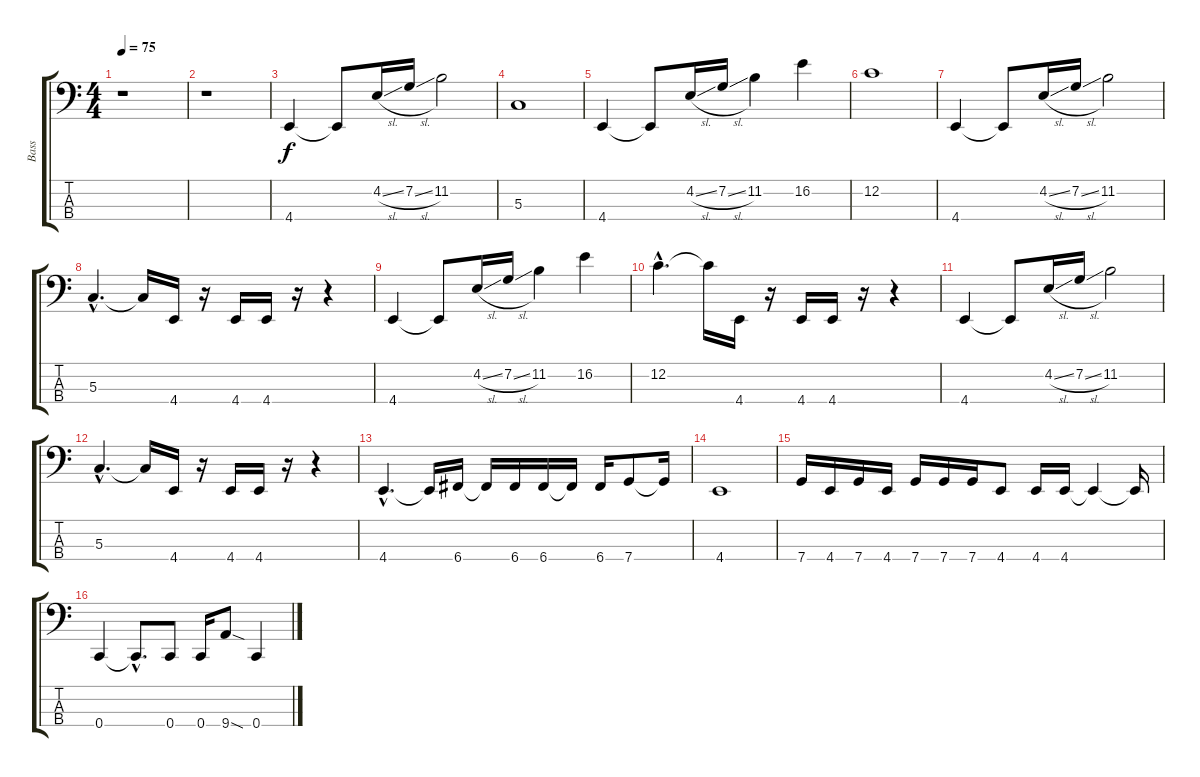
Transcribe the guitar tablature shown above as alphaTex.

\track ("Bass" "Bass") {instrument electricbasspick}
\staff {score tabs}
\tuning (F2 C2 G1 C1) {hide}
\ts (4 4)
\tempo 75
\clef f4
\ks c
r.1{dy f instrument electricbasspick} |
r.1 |
4.4.4 4.4{t}.8 4.2{sl}.16 7.2{sl}.16 11.2.2 |
5.3.1 |
4.4.4 4.4{t}.8 4.2{sl}.16 7.2{sl}.16 11.2.4 16.2.4 |
12.2.1 |
4.4.4 4.4{t}.8 4.2{sl}.16 7.2{sl}.16 11.2.2 |
5.3{hac}.4{d} 5.3{t}.16 4.4.16 r.16 4.4.16 4.4.16 r.16 r.4 |
4.4.4 4.4{t}.8 4.2{sl}.16 7.2{sl}.16 11.2.4 16.2.4 |
12.2{hac}.4{d} 12.2{t}.16 4.4.16 r.16 4.4.16 4.4.16 r.16 r.4 |
4.4.4 4.4{t}.8 4.2{sl}.16 7.2{sl}.16 11.2.2 |
5.3{hac}.4{d} 5.3{t}.16 4.4.16 r.16 4.4.16 4.4.16 r.16 r.4 |
4.4{hac}.4{d} 4.4{t}.16 6.4.16 6.4{t}.16 6.4.16 6.4.16 6.4{t}.16 6.4.16 7.4.8 7.4{t}.16 |
4.4.1 |
7.4.16 4.4.16 7.4.16 4.4.16 7.4.16 7.4.16 7.4.16 4.4.8 4.4.16 4.4.16 4.4{t}.4 4.4{t}.16 |
0.4.4 0.4{hac t}.8{d} 0.4.8 0.4.16 9.4{sod}.8 0.4.4
